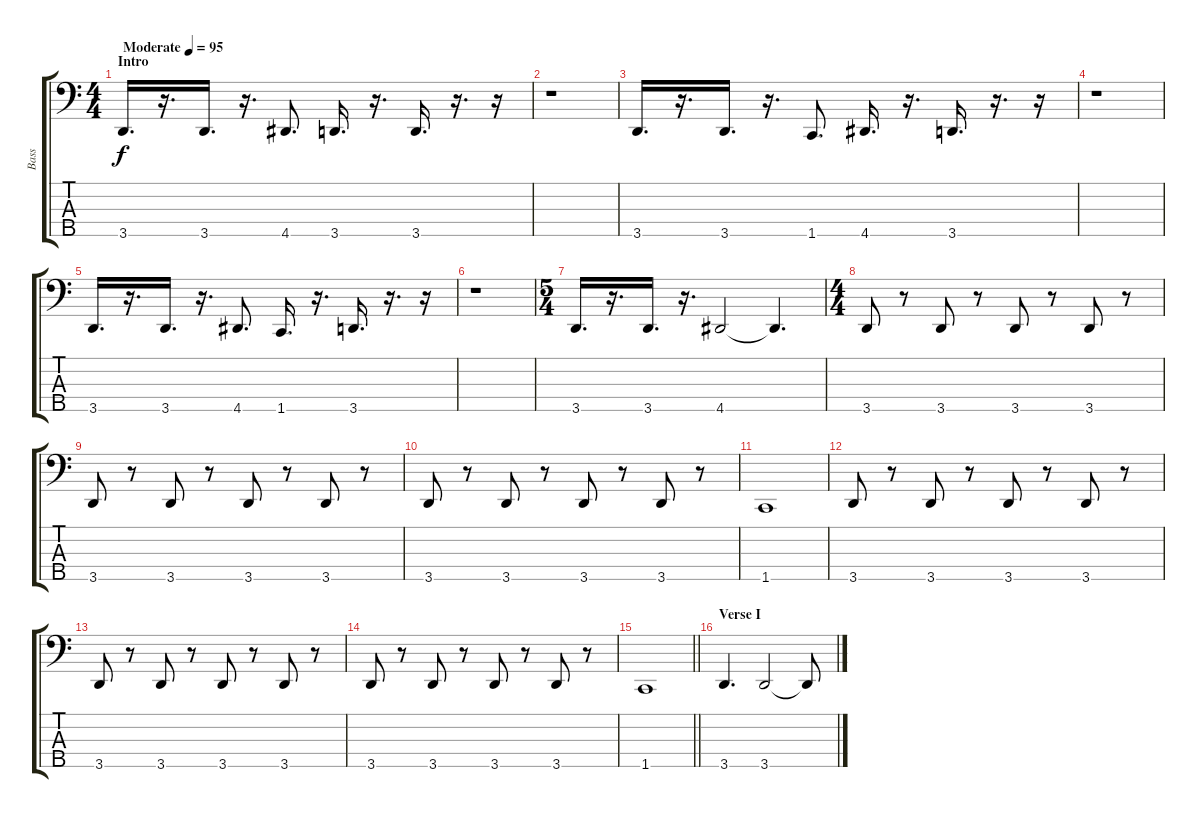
\track ("Bass" "Bass") {instrument electricbassfinger}
\staff {score tabs}
\tuning (G2 D2 A1 E1 B0) {hide}
\ts (4 4)
\section ("" "Intro")
\tempo (95 "Moderate")
\clef f4
\ks c
3.5.16{d dy f instrument electricbassfinger} r.16{d} 3.5.16{d} r.16{d} 4.5.8{d} 3.5.16{d} r.16{d} 3.5.16{d} r.16{d} r.16 |
r.1 |
3.5.16{d} r.16{d} 3.5.16{d} r.16{d} 1.5.8{d} 4.5.16{d} r.16{d} 3.5.16{d} r.16{d} r.16 |
r.1 |
3.5.16{d} r.16{d} 3.5.16{d} r.16{d} 4.5.8{d} 1.5.16{d} r.16{d} 3.5.16{d} r.16{d} r.16 |
r.1 |
\ts (5 4)
3.5.16{d} r.16{d} 3.5.16{d} r.16{d} 4.5.2 4.5{t}.4{d} |
\ts (4 4)
3.5.8 r.8 3.5.8 r.8 3.5.8 r.8 3.5.8 r.8 |
3.5.8 r.8 3.5.8 r.8 3.5.8 r.8 3.5.8 r.8 |
3.5.8 r.8 3.5.8 r.8 3.5.8 r.8 3.5.8 r.8 |
1.5.1 |
3.5.8 r.8 3.5.8 r.8 3.5.8 r.8 3.5.8 r.8 |
3.5.8 r.8 3.5.8 r.8 3.5.8 r.8 3.5.8 r.8 |
3.5.8 r.8 3.5.8 r.8 3.5.8 r.8 3.5.8 r.8 |
\barLineRight lightlight
1.5.1 |
\section ("" "Verse I")
3.5.4{d} 3.5.2 3.5{t}.8
